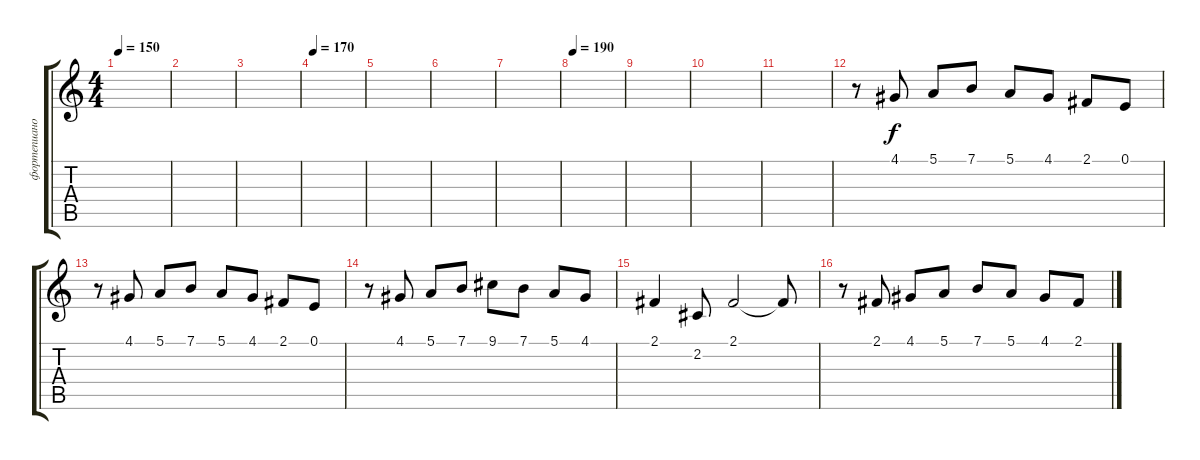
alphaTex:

\track ("фортепиано (мелодия)" "фортепиано") {instrument acousticgrandpiano}
\staff {score tabs}
\tuning (E4 B3 G3 D3 A2 E2) {hide}
\ts (4 4)
\tempo 150
\clef g2
\ks c
|
|
|
\tempo 170
|
|
|
|
\tempo 190
|
|
|
|
r.8 4.1.8 5.1.8 7.1.8 5.1.8 4.1.8 2.1.8 0.1.8 |
r.8 4.1.8 5.1.8 7.1.8 5.1.8 4.1.8 2.1.8 0.1.8 |
r.8 4.1.8 5.1.8 7.1.8 9.1.8 7.1.8 5.1.8 4.1.8 |
2.1.4 2.2.8 2.1.2 2.1{t}.8 |
r.8 2.1.8 4.1.8 5.1.8 7.1.8 5.1.8 4.1.8 2.1.8
